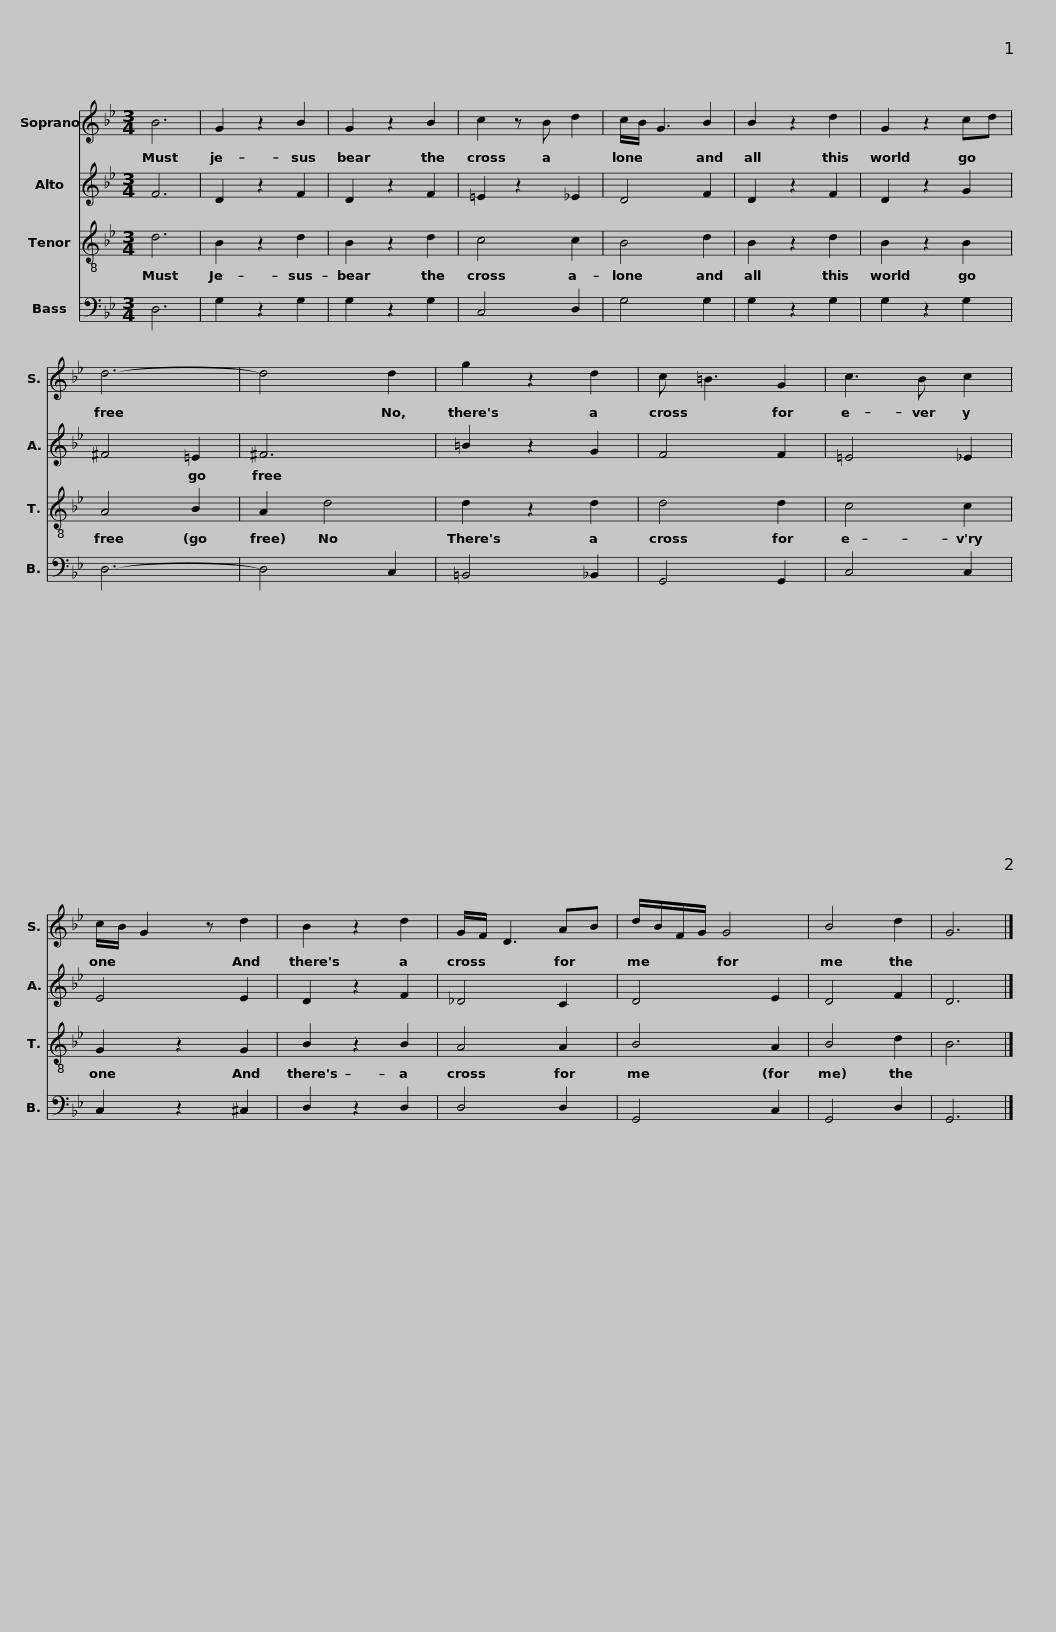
X:1
%%score 1 2 3 4
L:1/8
M:3/4
I:linebreak $
K:Bb
V:1 treble
V:2 treble
V:3 treble-8
V:4 bass
V:1
 B6 | G2 z2 B2 | G2 z2 B2 | c2 z B d2 | c/B/ G3 B2 | %5
 B2 z2 d2 | G2 z2 cd | d6- | d4 d2 | g2 z2 d2 | %10
 c =B3 G2 |$ c3 B c2 | c/B/ G2 z d2 | B2 z2 d2 | G/F/ D3 AB | %15
 d/B/F/G/ G4 | B4 d2 | G6 |] %18
V:2
 F6 | D2 z2 F2 | D2 z2 F2 | =E2 z2 _E2 | D4 F2 | %5
 D2 z2 F2 | D2 z2 G2 | ^F4 =E2 | ^F6 | =B2 z2 G2 | %10
 F4 F2 |$ =E4 _E2 | E4 E2 | D2 z2 F2 | _D4 C2 | %15
 D4 E2 | D4 F2 | D6 |] %18
V:3
 d6 | B2 z2 d2 | B2 z2 d2 | c4 c2 | B4 d2 | %5
 B2 z2 d2 | B2 z2 B2 | A4 B2 | A2 d4 | d2 z2 d2 | %10
 d4 d2 |$ c4 c2 | G2 z2 G2 | B2 z2 B2 | A4 A2 | %15
 B4 A2 | B4 d2 | B6 |] %18
V:4
 D,6 | G,2 z2 G,2 | G,2 z2 G,2 | C,4 D,2 | G,4 G,2 | %5
 G,2 z2 G,2 | G,2 z2 G,2 | D,6- | D,4 C,2 | =B,,4 _B,,2 | %10
 G,,4 G,,2 |$ C,4 C,2 | C,2 z2 ^C,2 | D,2 z2 D,2 | D,4 D,2 | %15
 G,,4 C,2 | G,,4 D,2 | G,,6 |] %18
